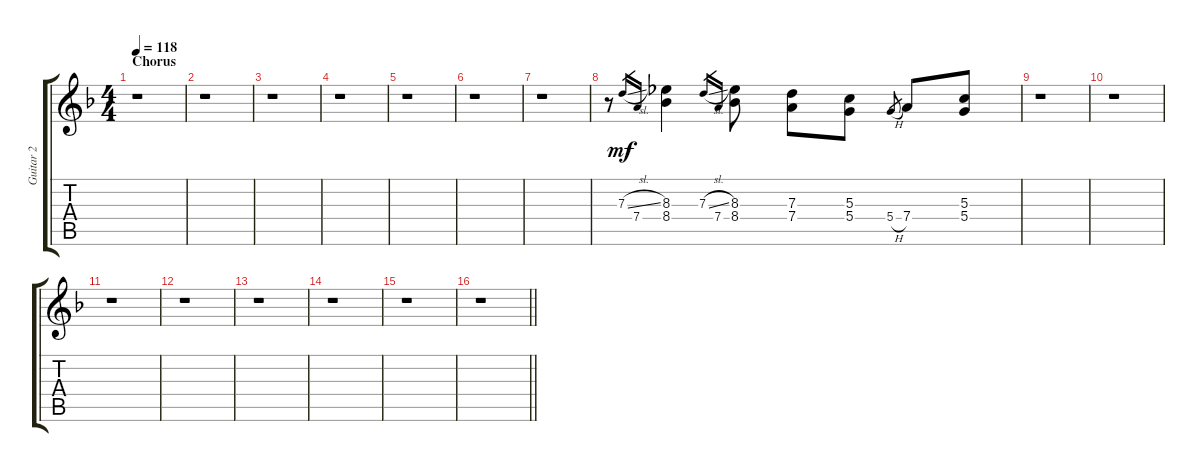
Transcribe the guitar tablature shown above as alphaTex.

\track ("Guitar 2" "Guitar 2") {instrument overdrivenguitar}
\staff {score tabs}
\tuning (E4 B3 G3 D3 A2 E2) {hide}
\ts (4 4)
\section ("" "Chorus")
\tempo 118
\clef g2
\ks f
r.1{dy mf} |
r.1 |
r.1 |
r.1 |
r.1 |
r.1 |
r.1 |
r.8 7.3{sl}.16{gr} 7.4.16{gr} (8.3 8.4).4 7.3{sl}.16{gr} 7.4.16{gr} (8.3 8.4).8 (7.3 7.4).8 (5.3 5.4).8 5.4{h}.8{gr} 7.4.8 (5.3 5.4).8 |
r.1 |
r.1 |
r.1 |
r.1 |
r.1 |
r.1 |
r.1 |
\barLineRight lightlight
r.1
